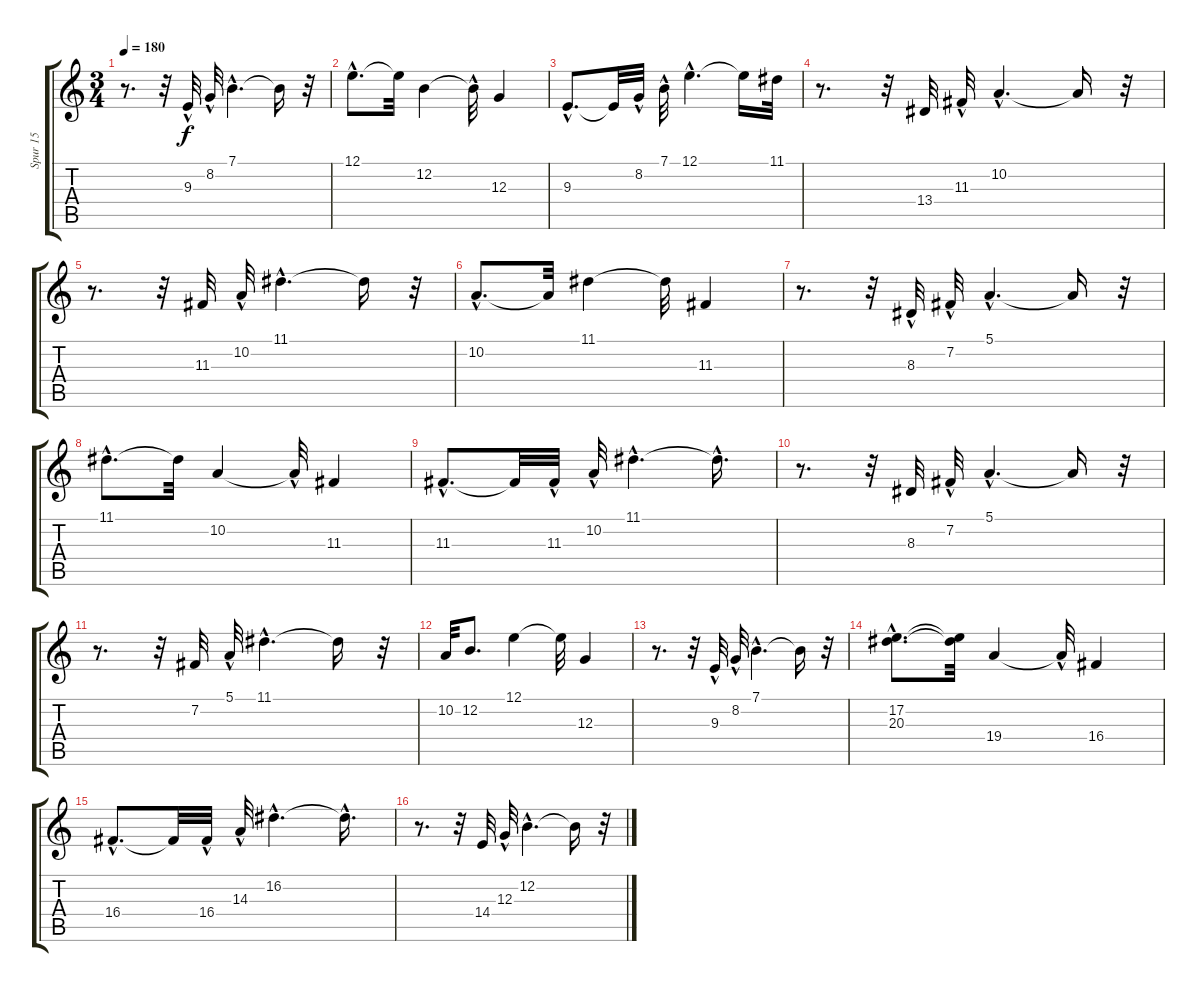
\track ("Spur 15" "Spur 15") {instrument orchestralharp}
\staff {score tabs}
\tuning (E4 B3 G3 D3 A2 E2) {hide}
\ts (3 4)
\tempo 180
\clef g2
\ks c
r.8{d dy f} r.32 9.3{hac}.32 8.2{hac}.32 7.1{hac}.4{d} 7.1{t}.16 r.32 |
12.1{hac}.8{d} 12.1{t}.32 12.2.4 12.2{hac t}.32 12.3.4 |
9.3{hac}.8{d} 9.3{t}.32 8.2{hac}.32 7.1{hac}.32 12.1{hac}.4{d} 12.1{t}.16 11.1.32 |
r.8{d} r.32 13.4.32 11.3{hac}.32 10.2{hac}.4{d} 10.2{t}.16 r.32 |
r.8{d} r.32 11.3.32 10.2{hac}.32 11.1{hac}.4{d} 11.1{t}.16 r.32 |
10.2{hac}.8{d} 10.2{t}.32 11.1.4 11.1{t}.32 11.3.4 |
r.8{d} r.32 8.3{hac}.32 7.2{hac}.32 5.1{hac}.4{d} 5.1{t}.16 r.32 |
11.1{hac}.8{d} 11.1{t}.32 10.2.4 10.2{hac t}.32 11.3.4 |
11.3{hac}.8{d} 11.3{t}.32 11.3{hac}.32 10.2{hac}.32 11.1{hac}.4{d} 11.1{hac t}.16{d} |
r.8{d} r.32 8.3.32 7.2{hac}.32 5.1{hac}.4{d} 5.1{t}.16 r.32 |
r.8{d} r.32 7.2.32 5.1{hac}.32 11.1{hac}.4{d} 11.1{t}.16 r.32 |
10.2.32 12.2.8{d} 12.1.4 12.1{t}.32 12.3.4 |
r.8{d} r.32 9.3{hac}.32 8.2{hac}.32 7.1{hac}.4{d} 7.1{t}.16 r.32 |
(17.2{hac} 20.3{hac}).8{d} (17.2{t} 20.3{t}).32 19.4.4 19.4{hac t}.32 16.4.4 |
16.4{hac}.8{d} 16.4{t}.32 16.4{hac}.32 14.3{hac}.32 16.2{hac}.4{d} 16.2{hac t}.16{d} |
r.8{d} r.32 14.4.32 12.3{hac}.32 12.2{hac}.4{d} 12.2{t}.16 r.32
